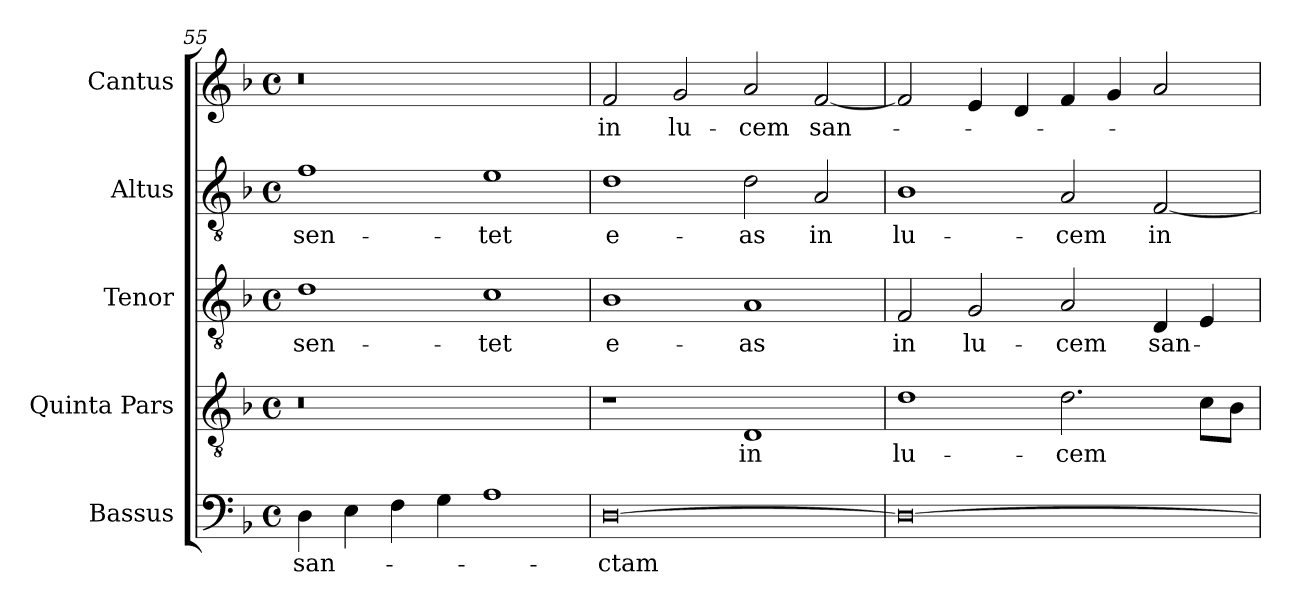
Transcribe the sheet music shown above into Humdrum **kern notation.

**kern	**text	**kern	**text	**kern	**text	**kern	**text	**kern	**text
*part5	*part5	*part4	*part4	*part3	*part3	*part2	*part2	*part1	*part1
*staff5	*staff5	*staff4	*staff4	*staff3	*staff3	*staff2	*staff2	*staff1	*staff1
*I"Bassus	*	*I"Quinta Pars	*	*I"Tenor	*	*I"Altus	*	*I"Cantus	*
*I'B.	*	*I'Q.P.	*	*I'T.	*	*I'A.	*	*I'C.	*
!!LO:LB:g=z
*clefF4	*	*clefGv2	*	*clefGv2	*	*clefGv2	*	*clefG2	*
*k[b-]	*	*k[b-]	*	*k[b-]	*	*k[b-]	*	*k[b-]	*
*F:	*	*F:	*	*F:	*	*F:	*	*F:	*
*M4/4	*	*M4/4	*	*M4/4	*	*M4/4	*	*M4/4	*
*met(c)	*	*met(c)	*	*met(c)	*	*met(c)	*	*met(c)	*
=55	=55	=55	=55	=55	=55	=55	=55	=55	=55
!	!LO:LY:b	!	!	!	!LO:LY:b:cj	!	!LO:LY:b:cj	!	!
4D\	san-	0r	.	1d	-sen-	1f	-sen-	0r	.
4E\	.	.	.	.	.	.	.	.	.
4F\	.	.	.	.	.	.	.	.	.
4G\	.	.	.	.	.	.	.	.	.
!	!	!	!	!	!LO:LY:b:cj	!	!LO:LY:b:cj	!	!
1A	.	.	.	1c	-tet	1e	-tet	.	.
=56	=56	=56	=56	=56	=56	=56	=56	=56	=56
!	!LO:LY:b:cj	!	!	!	!LO:LY:b:cj	!	!LO:LY:b:cj	!	!LO:LY:b:cj
[>0D	-ctam	1r	.	1B-	e-	1d	e-	2f/	in
!	!	!	!	!	!	!	!	!	!LO:LY:b:cj
.	.	.	.	.	.	.	.	2g/	lu-
!	!	!	!LO:LY:b:cj	!	!LO:LY:b:cj	!	!LO:LY:b:cj	!	!LO:LY:b:cj
.	.	1D	in	1A	-as	2d\	-as	2a/	-cem
!	!	!	!	!	!	!	!LO:LY:b:cj	!	!LO:LY:b
.	.	.	.	.	.	2A/	in	[<2f/	san-
=57	=57	=57	=57	=57	=57	=57	=57	=57	=57
!	!	!	!LO:LY:b:cj	!	!LO:LY:b:cj	!	!LO:LY:b:cj	!	!
0D_>	.	1d	lu-	2F/	in	1B-	lu-	2f/]	.
!	!	!	!	!	!LO:LY:b:cj	!	!	!	!
.	.	.	.	2G/	lu-	.	.	4e/	.
.	.	.	.	.	.	.	.	4d/	.
!	!	!	!LO:LY:b:cj	!	!LO:LY:b:cj	!	!LO:LY:b:cj	!	!
.	.	2.d\	-cem	2A/	-cem	2A/	-cem	4f/	.
.	.	.	.	.	.	.	.	4g/	.
!	!	!	!	!	!LO:LY:b	!	!LO:LY:b:cj	!	!
.	.	.	.	4D/	san-	[<2F/	in	2a/	.
.	.	8c\L	.	4E/	.	.	.	.	.
.	.	8B-\J	.	.	.	.	.	.	.
=	=	=	=	=	=	=	=	=	=
*-	*-	*-	*-	*-	*-	*-	*-	*-	*-
